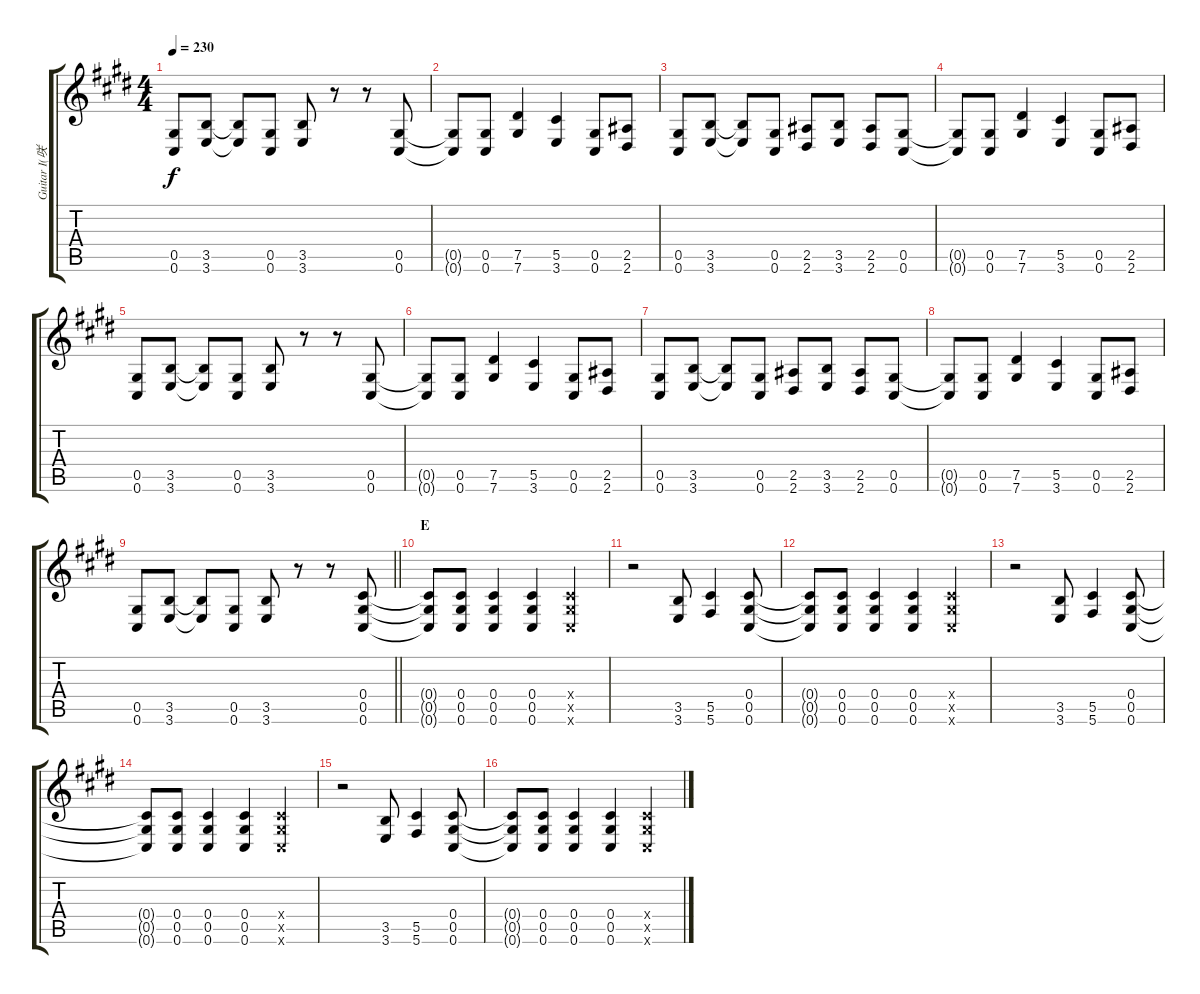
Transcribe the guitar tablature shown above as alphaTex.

\track ("Guitar I(咲人)" "Guitar I(咲") {instrument overdrivenguitar}
\staff {score tabs}
\tuning (Eb4 Bb3 Gb3 Db3 Ab2 Db2) {hide}
\ts (4 4)
\tempo 230
\clef g2
\ks e
(0.5 0.6).8{dy f} (3.5 3.6).8 (3.5{t} 3.6{t}).8 (0.5 0.6).8 (3.5 3.6).8 r.8 r.8 (0.5 0.6).8 |
(0.5{t} 0.6{t}).8 (0.5 0.6).8 (7.5 7.6).4 (5.5 3.6).4 (0.5 0.6).8 (2.5 2.6).8 |
(0.5 0.6).8 (3.5 3.6).8 (3.5{t} 3.6{t}).8 (0.5 0.6).8 (2.5 2.6).8 (3.5 3.6).8 (2.5 2.6).8 (0.5 0.6).8 |
(0.5{t} 0.6{t}).8 (0.5 0.6).8 (7.5 7.6).4 (5.5 3.6).4 (0.5 0.6).8 (2.5 2.6).8 |
(0.5 0.6).8 (3.5 3.6).8 (3.5{t} 3.6{t}).8 (0.5 0.6).8 (3.5 3.6).8 r.8 r.8 (0.5 0.6).8 |
(0.5{t} 0.6{t}).8 (0.5 0.6).8 (7.5 7.6).4 (5.5 3.6).4 (0.5 0.6).8 (2.5 2.6).8 |
(0.5 0.6).8 (3.5 3.6).8 (3.5{t} 3.6{t}).8 (0.5 0.6).8 (2.5 2.6).8 (3.5 3.6).8 (2.5 2.6).8 (0.5 0.6).8 |
(0.5{t} 0.6{t}).8 (0.5 0.6).8 (7.5 7.6).4 (5.5 3.6).4 (0.5 0.6).8 (2.5 2.6).8 |
\barLineRight lightlight
(0.5 0.6).8 (3.5 3.6).8 (3.5{t} 3.6{t}).8 (0.5 0.6).8 (3.5 3.6).8 r.8 r.8 (0.4 0.5 0.6).8 |
\section ("" "E")
(0.4{t} 0.5{t} 0.6{t}).8 (0.4 0.5 0.6).8 (0.4 0.5 0.6).4 (0.4 0.5 0.6).4 (0.4{x} 0.5{x} 0.6{x}).4 |
r.2 (3.5 3.6).8 (5.5 5.6).4 (0.4 0.5 0.6).8 |
(0.4{t} 0.5{t} 0.6{t}).8 (0.4 0.5 0.6).8 (0.4 0.5 0.6).4 (0.4 0.5 0.6).4 (0.4{x} 0.5{x} 0.6{x}).4 |
r.2 (3.5 3.6).8 (5.5 5.6).4 (0.4 0.5 0.6).8 |
(0.4{t} 0.5{t} 0.6{t}).8 (0.4 0.5 0.6).8 (0.4 0.5 0.6).4 (0.4 0.5 0.6).4 (0.4{x} 0.5{x} 0.6{x}).4 |
r.2 (3.5 3.6).8 (5.5 5.6).4 (0.4 0.5 0.6).8 |
(0.4{t} 0.5{t} 0.6{t}).8 (0.4 0.5 0.6).8 (0.4 0.5 0.6).4 (0.4 0.5 0.6).4 (0.4{x} 0.5{x} 0.6{x}).4
